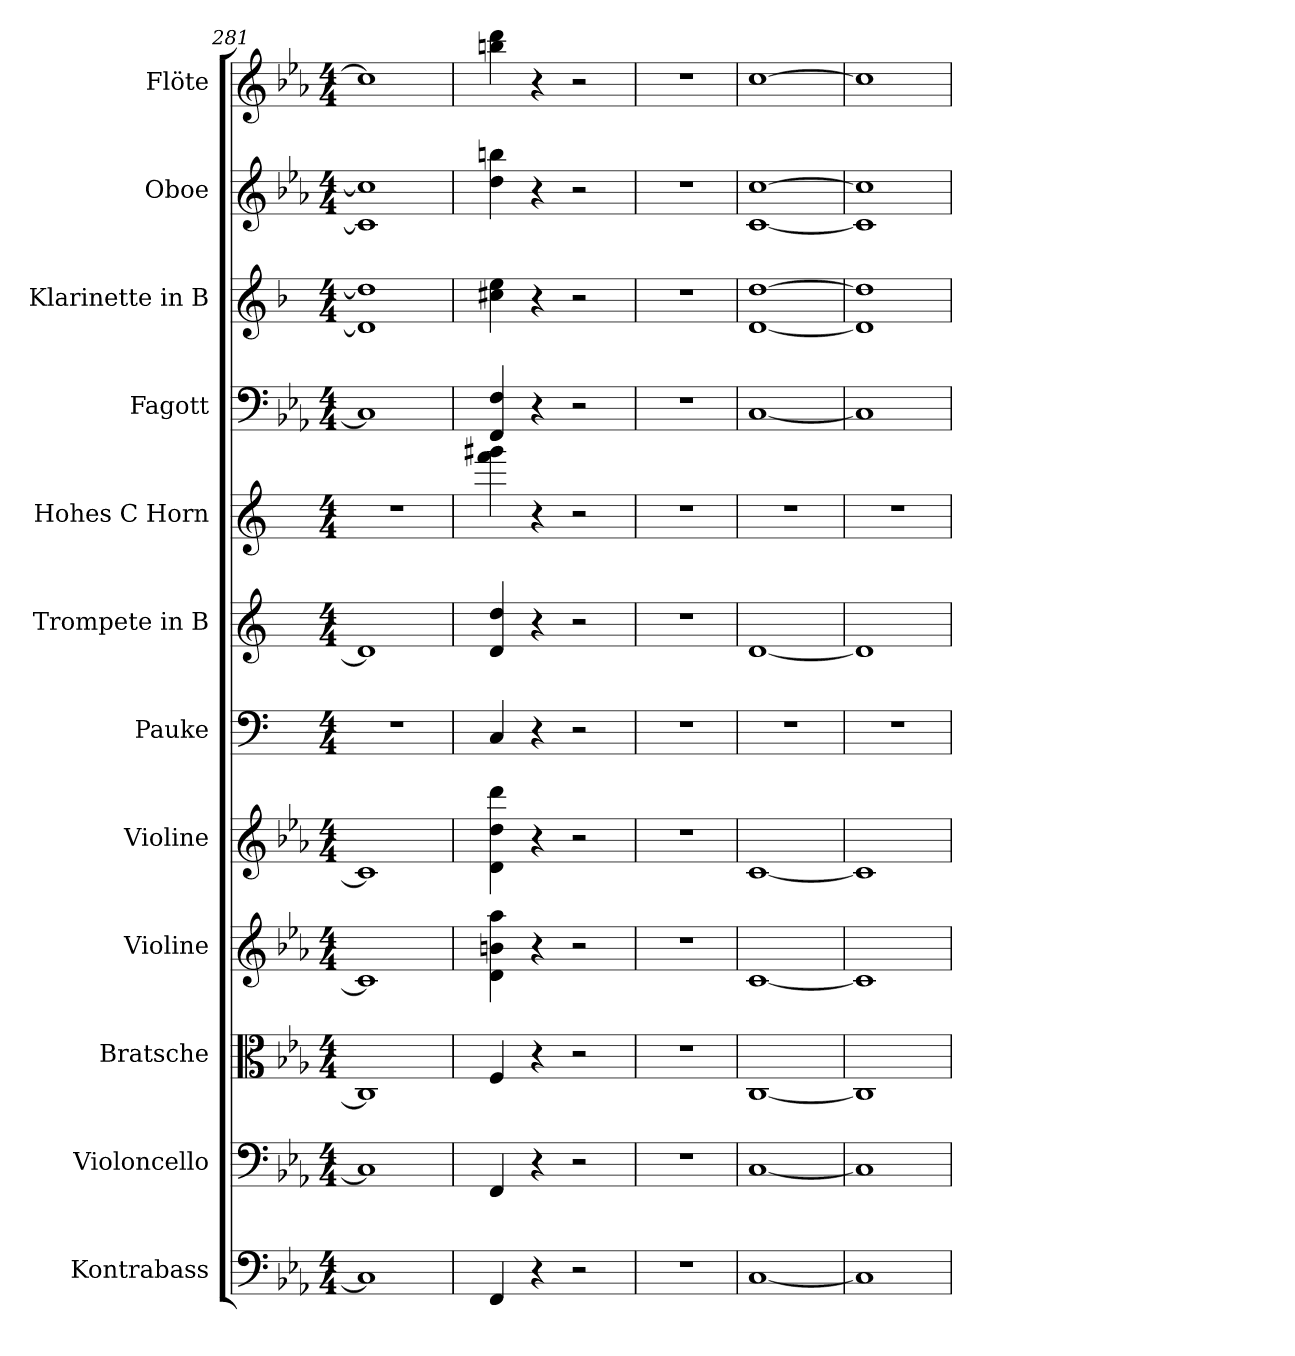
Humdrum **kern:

**kern	**kern	**kern	**kern	**kern	**kern	**kern	**kern	**kern	**kern	**kern	**kern
*part12	*part11	*part10	*part9	*part8	*part7	*part6	*part5	*part4	*part3	*part2	*part1
*staff12	*staff11	*staff10	*staff9	*staff8	*staff7	*staff6	*staff5	*staff4	*staff3	*staff2	*staff1
*I"Kontrabass	*I"Violoncello	*I"Bratsche	*I"Violine	*I"Violine	*I"Pauke	*I"Trompete in B	*I"Hohes C Horn	*I"Fagott	*I"Klarinette in B	*I"Oboe	*I"Flöte
*I'Kb.	*I'Vc.	*I'Bra.	*I'Vl.	*I'Vl.	*I'Pk.	*	*I'H. C Hn.	*I'Fgt.	*	*I'Ob.	*I'Fl.
*clefF4	*clefF4	*clefC3	*clefG2	*clefG2	*clefF4	*clefG2	*clefG2	*clefF4	*clefG2	*clefG2	*clefG2
*ITrd7c12	*	*	*	*	*	*ITrd1c2	*ITrd7c12	*	*ITrd1c2	*	*
*k[b-e-a-]	*k[b-e-a-]	*k[b-e-a-]	*k[b-e-a-]	*k[b-e-a-]	*k[]	*k[b-e-]	*k[]	*k[b-e-a-]	*k[b-e-a-]	*k[b-e-a-]	*k[b-e-a-]
*M4/4	*M4/4	*M4/4	*M4/4	*M4/4	*M4/4	*M4/4	*M4/4	*M4/4	*M4/4	*M4/4	*M4/4
=281	=281	=281	=281	=281	=281	=281	=281	=281	=281	=281	=281
1CC]	1C]	1C]	1c]	1c]	1r	1c]	1r	1C]	1c] 1cc]	1c] 1cc]	1cc]
=282	=282	=282	=282	=282	=282	=282	=282	=282	=282	=282	=282
4FFF/	4FF/	4F/	4d\ 4bn\ 4aa-\	4d\ 4dd\ 4ddd\	4C/	4c/ 4cc/	4ff\ 4gg#X\	4FF/ 4F/	4bn\ 4dd\	4dd\ 4bbn\	4bbn\ 4ddd\
4r	4r	4r	4r	4r	4r	4r	4r	4r	4r	4r	4r
2r	2r	2r	2r	2r	2r	2r	2r	2r	2r	2r	2r
=283	=283	=283	=283	=283	=283	=283	=283	=283	=283	=283	=283
1r	1r	1r	1r	1r	1r	1r	1r	1r	1r	1r	1r
=284	=284	=284	=284	=284	=284	=284	=284	=284	=284	=284	=284
[1CC	[1C	[1C	[1c	[1c	1r	[1c	1r	[1C	[1c [1cc	[1c [1cc	[1cc
=285	=285	=285	=285	=285	=285	=285	=285	=285	=285	=285	=285
1CC]	1C]	1C]	1c]	1c]	1r	1c]	1r	1C]	1c] 1cc]	1c] 1cc]	1cc]
=	=	=	=	=	=	=	=	=	=	=	=
*-	*-	*-	*-	*-	*-	*-	*-	*-	*-	*-	*-
